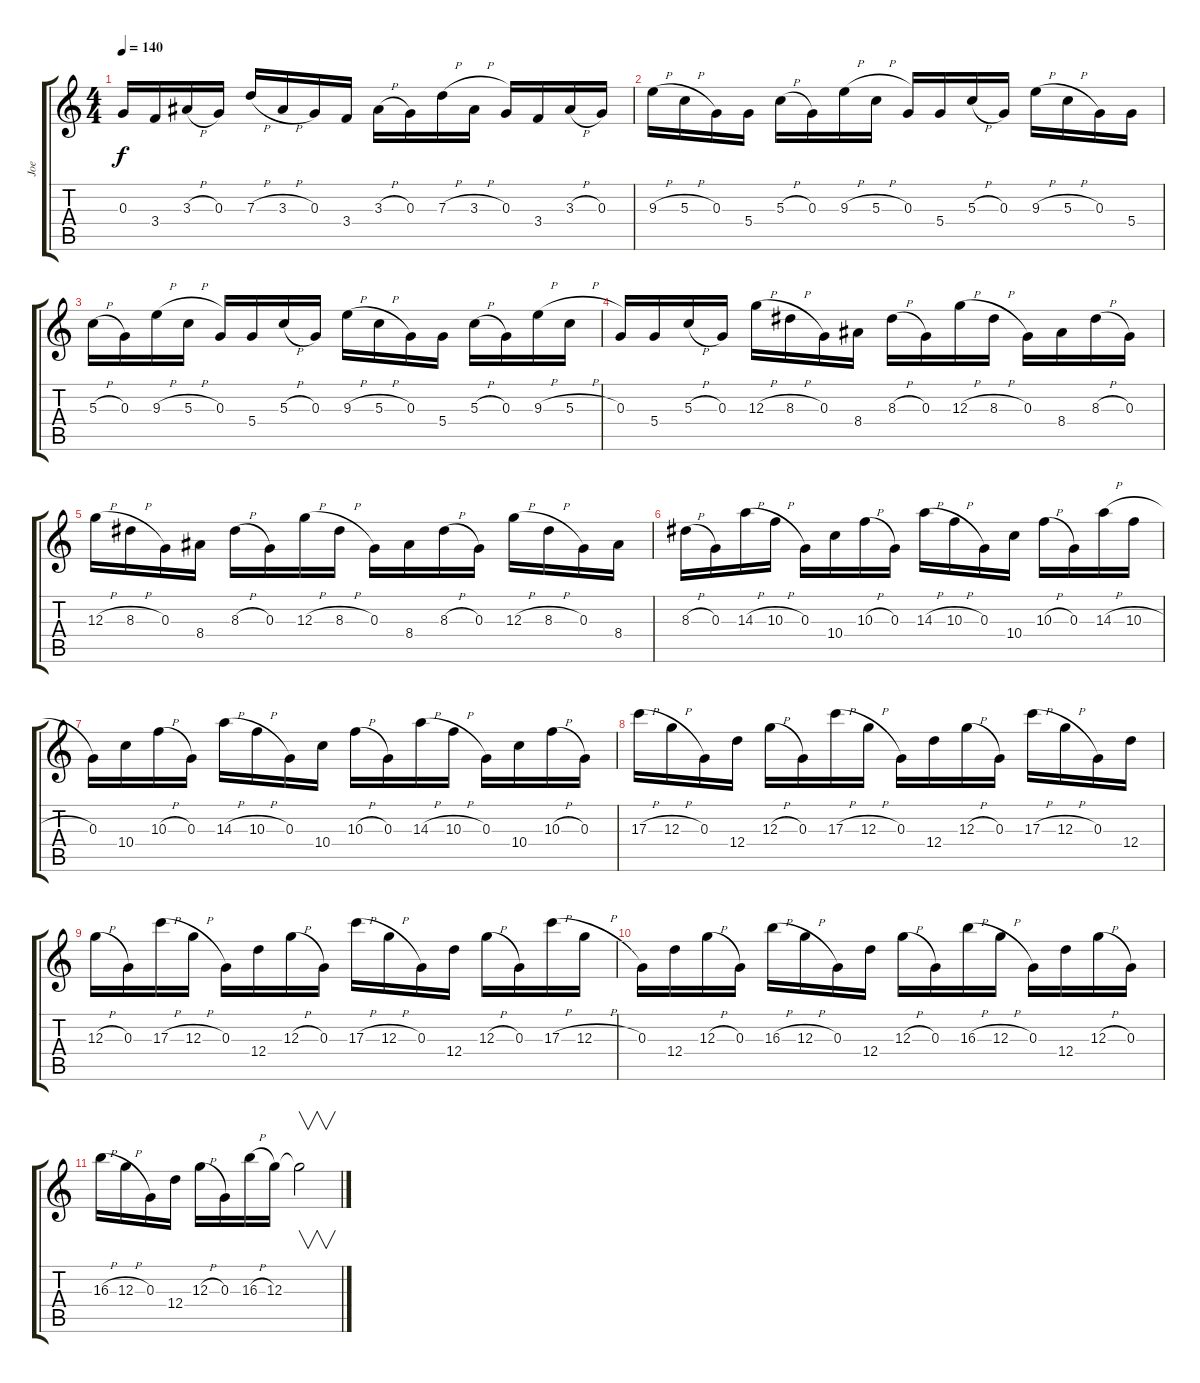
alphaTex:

\track ("Joe" "Joe") {instrument distortionguitar}
\staff {score tabs}
\tuning (E4 B3 G3 D3 A2 E2) {hide}
\ts (4 4)
\tempo 140
\clef g2
\ks c
0.3.16{dy f} 3.4.16 3.3{h}.16 0.3.16 7.3{h}.16 3.3{h}.16 0.3.16 3.4.16 3.3{h}.16 0.3.16 7.3{h}.16 3.3{h}.16 0.3.16 3.4.16 3.3{h}.16 0.3.16 |
9.3{h}.16 5.3{h}.16 0.3.16 5.4.16 5.3{h}.16 0.3.16 9.3{h}.16 5.3{h}.16 0.3.16 5.4.16 5.3{h}.16 0.3.16 9.3{h}.16 5.3{h}.16 0.3.16 5.4.16 |
5.3{h}.16 0.3.16 9.3{h}.16 5.3{h}.16 0.3.16 5.4.16 5.3{h}.16 0.3.16 9.3{h}.16 5.3{h}.16 0.3.16 5.4.16 5.3{h}.16 0.3.16 9.3{h}.16 5.3{h}.16 |
0.3.16 5.4.16 5.3{h}.16 0.3.16 12.3{h}.16 8.3{h}.16 0.3.16 8.4.16 8.3{h}.16 0.3.16 12.3{h}.16 8.3{h}.16 0.3.16 8.4.16 8.3{h}.16 0.3.16 |
12.3{h}.16 8.3{h}.16 0.3.16 8.4.16 8.3{h}.16 0.3.16 12.3{h}.16 8.3{h}.16 0.3.16 8.4.16 8.3{h}.16 0.3.16 12.3{h}.16 8.3{h}.16 0.3.16 8.4.16 |
8.3{h}.16 0.3.16 14.3{h}.16 10.3{h}.16 0.3.16 10.4.16 10.3{h}.16 0.3.16 14.3{h}.16 10.3{h}.16 0.3.16 10.4.16 10.3{h}.16 0.3.16 14.3{h}.16 10.3{h}.16 |
0.3.16 10.4.16 10.3{h}.16 0.3.16 14.3{h}.16 10.3{h}.16 0.3.16 10.4.16 10.3{h}.16 0.3.16 14.3{h}.16 10.3{h}.16 0.3.16 10.4.16 10.3{h}.16 0.3.16 |
17.3{h}.16 12.3{h}.16 0.3.16 12.4.16 12.3{h}.16 0.3.16 17.3{h}.16 12.3{h}.16 0.3.16 12.4.16 12.3{h}.16 0.3.16 17.3{h}.16 12.3{h}.16 0.3.16 12.4.16 |
12.3{h}.16 0.3.16 17.3{h}.16 12.3{h}.16 0.3.16 12.4.16 12.3{h}.16 0.3.16 17.3{h}.16 12.3{h}.16 0.3.16 12.4.16 12.3{h}.16 0.3.16 17.3{h}.16 12.3{h}.16 |
0.3.16 12.4.16 12.3{h}.16 0.3.16 16.3{h}.16 12.3{h}.16 0.3.16 12.4.16 12.3{h}.16 0.3.16 16.3{h}.16 12.3{h}.16 0.3.16 12.4.16 12.3{h}.16 0.3.16 |
16.3{h}.16 12.3{h}.16 0.3.16 12.4.16 12.3{h}.16 0.3.16 16.3{h}.16 12.3.16 12.3{t}.2{v}
